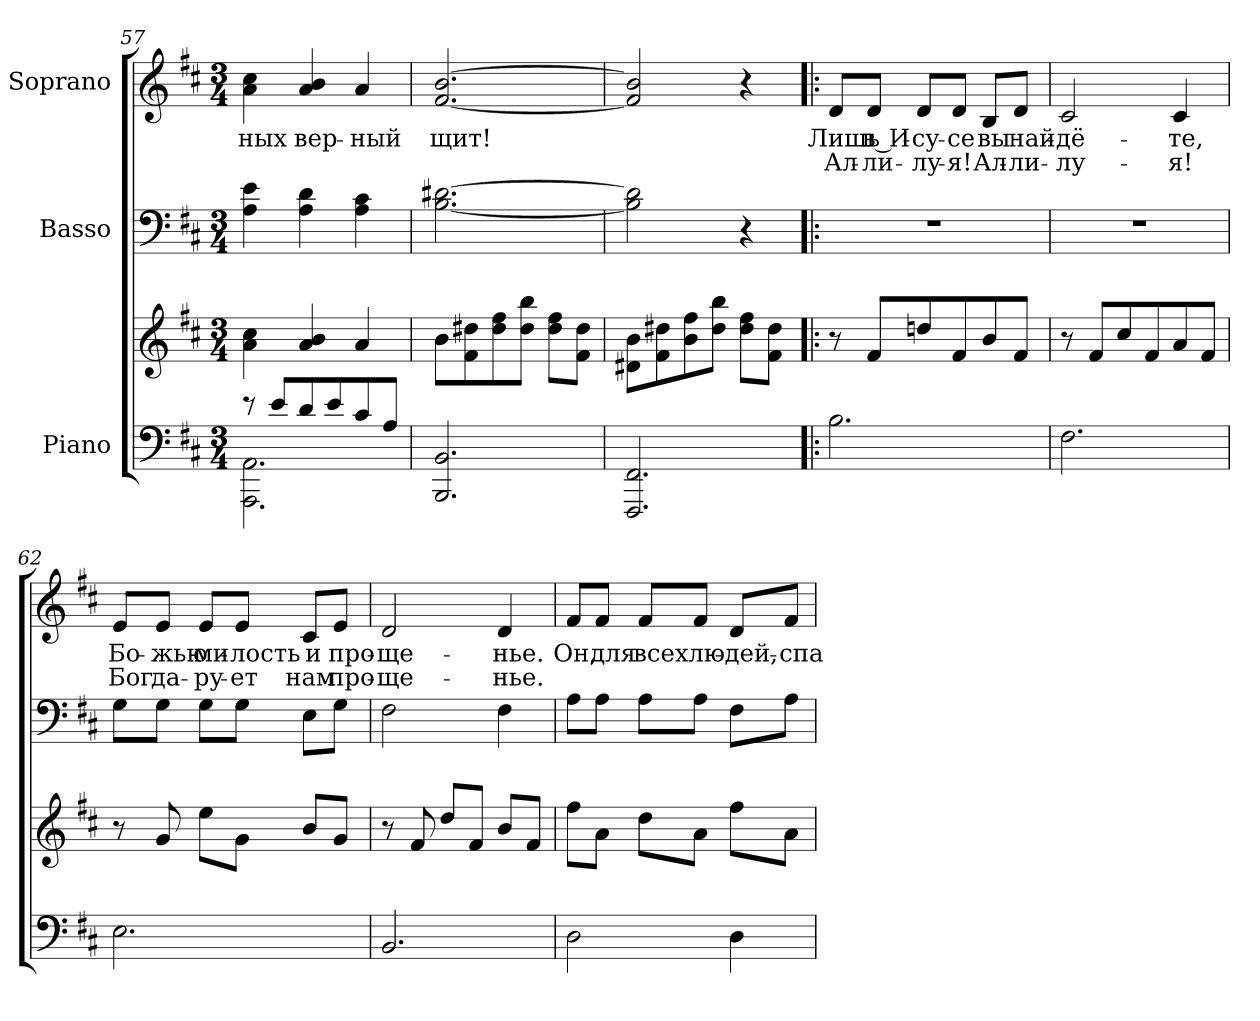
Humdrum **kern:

**kern	**kern	**kern	**kern	**text	**text
*part3	*part3	*part2	*part1	*part1	*part1
*staff4	*staff3	*staff2	*staff1	*staff1	*staff1
*I"Piano	*	*I"Basso	*I"Soprano	*	*
*clefF4	*clefG2	*clefF4	*clefG2	*	*
*k[f#c#]	*k[f#c#]	*k[f#c#]	*k[f#c#]	*	*
*D:	*D:	*D:	*D:	*	*
*M3/4	*M3/4	*M3/4	*M3/4	*	*
=57	=57	=57	=57	=57	=57
*^	*	*	*	*	*
!	!	!	!	!	!LO:LY:b:color=#000000	!
8r	2.AAAi\ 2.AAi	4ai\ 4cc#i	4Ai\ 4ei	4ai\ 4cc#i	-ных	.
8ei/L	.	.	.	.	.	.
!	!	!	!	!	!LO:LY:b:color=#000000	!
8di/	.	4ai/ 4bi	4Ai\ 4di	4ai/ 4bi	вер-	.
8ei/	.	.	.	.	.	.
!	!	!	!	!	!LO:LY:b:color=#000000	!
8c#i/	.	4ai/	4Ai\ 4c#i	4ai/	-ный	.
8Ai/J	.	.	.	.	.	.
*v	*v	*	*	*	*	*
!!LO:LB:g=z
=58	=58	=58	=58	=58	=58
*	*MM120	*	*MM120	*	*
!	!	!	!	!LO:LY:b:color=#000000	!
2.BBBi/ 2.BBi	8bi\L	[<2.Bi\ [>2.d#Xi	[<2.f#i/ [>2.bi	щит!	.
.	8f#i\ 8dd#Xi	.	.	.	.
.	8dd#i\ 8ff#i	.	.	.	.
.	8dd#i\ 8bbiJ	.	.	.	.
.	8dd#i\ 8ff#iL	.	.	.	.
.	8f#i\ 8dd#iJ	.	.	.	.
=59	=59	=59	=59	=59	=59
2.FFF#i/ 2.FF#i	8d#Xi\ 8biL	2Bi\] 2d#i]	2f#i/] 2bi]	.	.
.	8f#i\ 8dd#Xi	.	.	.	.
.	8bi\ 8ff#i	.	.	.	.
.	8dd#i\ 8bbiJ	.	.	.	.
.	8dd#i\ 8ff#iL	4r	4r	.	.
.	8f#i\ 8dd#iJ	.	.	.	.
=60!|:	=60!|:	=60!|:	=60!|:	=60!|:	=60!|:
!	!	!LO:N:vis=1	!	!	!
!	!	!	!	!LO:LY:b:color=#000000	!LO:LY:b:color=#000000
2.Bi\	8r	2.r	8di/L	Лишь	Ал-
!	!	!	!	!LO:LY:b:color=#000000	!LO:LY:b:color=#000000
.	8f#i/L	.	8di/J	в И-	-ли-
!	!	!	!	!LO:LY:b:color=#000000	!LO:LY:b:color=#000000
.	8ddni/	.	8di/L	-су-	-лу-
!	!	!	!	!LO:LY:b:color=#000000	!LO:LY:b:color=#000000
.	8f#i/	.	8di/J	-се	-я!
!	!	!	!	!LO:LY:b:color=#000000	!LO:LY:b:color=#000000
.	8bi/	.	8Bi/L	вы	Ал-
!	!	!	!	!LO:LY:b:color=#000000	!LO:LY:b:color=#000000
.	8f#i/J	.	8di/J	най-	-ли-
=61	=61	=61	=61	=61	=61
!	!	!LO:N:vis=1	!	!	!
!	!	!	!	!LO:LY:b:color=#000000	!LO:LY:b:color=#000000
2.F#i\	8r	2.r	2c#i/	-дё-	-лу-
.	8f#i/L	.	.	.	.
.	8cc#i/	.	.	.	.
.	8f#i/	.	.	.	.
!	!	!	!	!LO:LY:b:color=#000000	!LO:LY:b:color=#000000
.	8ai/	.	4c#i/	-те,	-я!
.	8f#i/J	.	.	.	.
!!LO:PB:g=z
=62	=62	=62	=62	=62	=62
!	!	!	!	!LO:LY:b:color=#000000	!LO:LY:b:color=#000000
2.Ei\	8r	8Gi\L	8ei/L	Бо-	Бог
!	!	!	!	!LO:LY:b:color=#000000	!LO:LY:b:color=#000000
.	8gi/	8Gi\J	8ei/J	-жью	да-
!	!	!	!	!LO:LY:b:color=#000000	!LO:LY:b:color=#000000
.	8eei\L	8Gi\L	8ei/L	ми-	-ру-
!	!	!	!	!LO:LY:b:color=#000000	!LO:LY:b:color=#000000
.	8gi\J	8Gi\J	8ei/J	-лость	-ет
!	!	!	!	!LO:LY:b:color=#000000	!LO:LY:b:color=#000000
.	8bi/L	8Ei\L	8c#i/L	и	нам
!	!	!	!	!LO:LY:b:color=#000000	!LO:LY:b:color=#000000
.	8gi/J	8Gi\J	8ei/J	про-	про-
=63	=63	=63	=63	=63	=63
!	!	!	!	!LO:LY:b:color=#000000	!LO:LY:b:color=#000000
2.BBi/	8r	2F#i\	2di/	-ще-	-ще-
.	8f#i/	.	.	.	.
.	8ddi/L	.	.	.	.
.	8f#i/J	.	.	.	.
!	!	!	!	!LO:LY:b:color=#000000	!LO:LY:b:color=#000000
.	8bi/L	4F#i\	4di/	-нье.	-нье.
.	8f#i/J	.	.	.	.
=64	=64	=64	=64	=64	=64
!	!	!	!	!LO:LY:b:color=#000000	!
2Di\	8ff#i\L	8Ai\L	8f#i/L	Он,	.
!	!	!	!	!LO:LY:b:color=#000000	!
.	8ai\J	8Ai\J	8f#i/J	для	.
!	!	!	!	!LO:LY:b:color=#000000	!
.	8ddi\L	8Ai\L	8f#i/L	всех	.
!	!	!	!	!LO:LY:b:color=#000000	!
.	8ai\J	8Ai\J	8f#i/J	лю-	.
!	!	!	!	!LO:LY:b:color=#000000	!
4Di\	8ff#i\L	8F#i\L	8di/L	-дей,-	.
!	!	!	!	!LO:LY:b:color=#000000	!
.	8ai\J	8Ai\J	8f#i/J	-спа-	.
=	=	=	=	=	=
*-	*-	*-	*-	*-	*-
